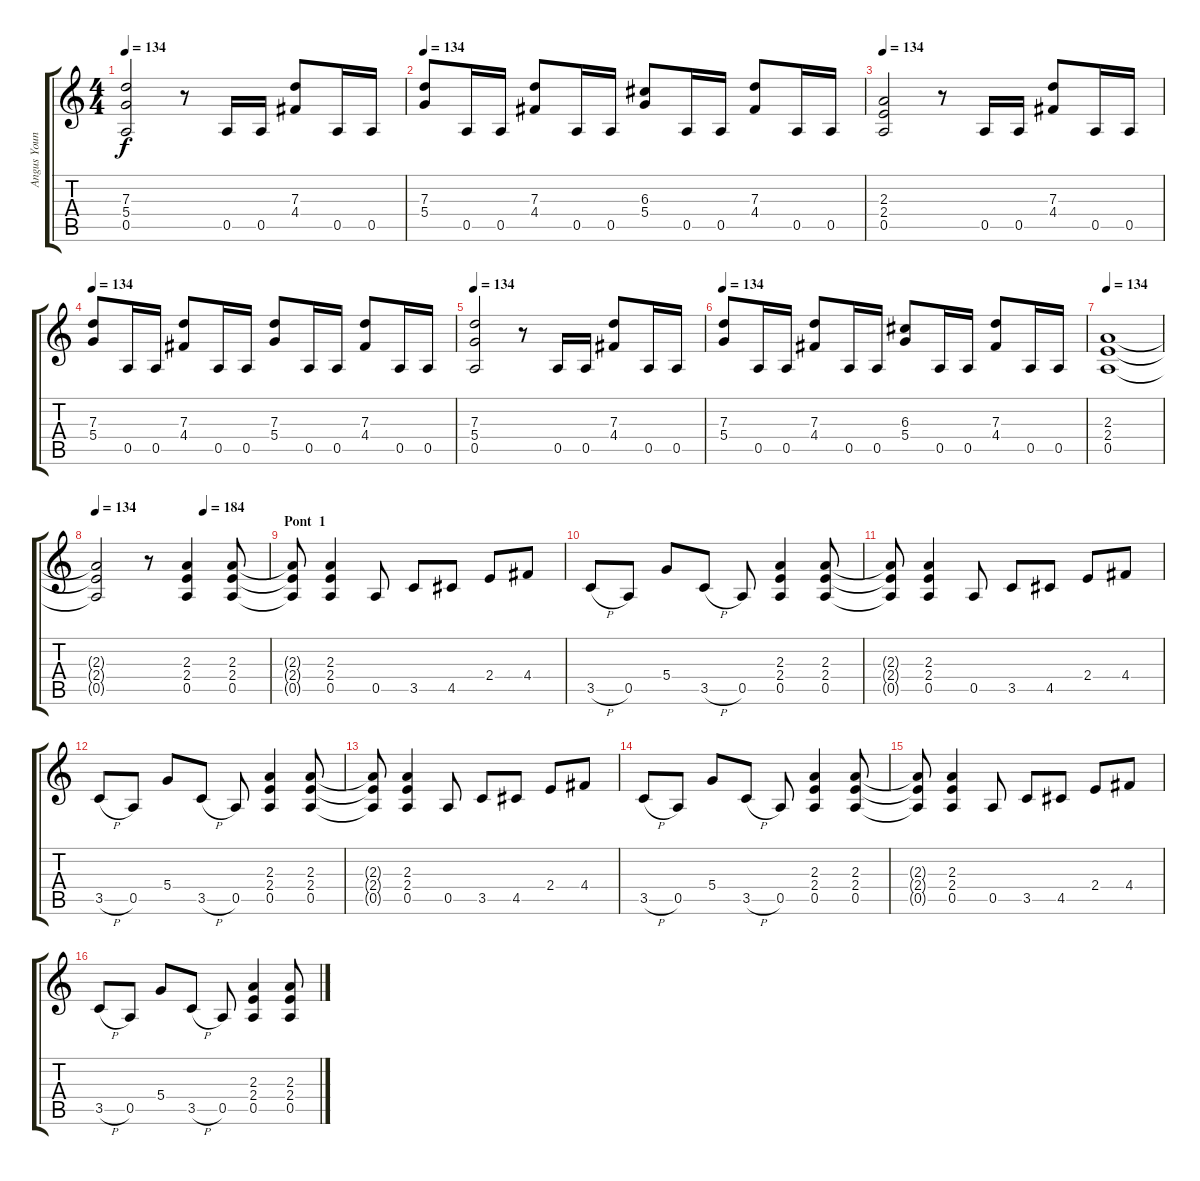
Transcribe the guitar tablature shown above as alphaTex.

\track ("Angus Young" "Angus Youn") {instrument distortionguitar}
\staff {score tabs}
\tuning (E4 B3 G3 D3 A2 E2) {hide}
\ts (4 4)
\tempo 134
\clef g2
\ks c
(7.3 5.4 0.5).2{dy f} r.8 0.5.16 0.5.16 (7.3 4.4).8 0.5.16 0.5.16 |
\tempo 134
(7.3 5.4).8 0.5.16 0.5.16 (7.3 4.4).8 0.5.16 0.5.16 (6.3 5.4).8 0.5.16 0.5.16 (7.3 4.4).8 0.5.16 0.5.16 |
\tempo 134
(2.3 2.4 0.5).2 r.8 0.5.16 0.5.16 (7.3 4.4).8 0.5.16 0.5.16 |
\tempo 134
(7.3 5.4).8 0.5.16 0.5.16 (7.3 4.4).8 0.5.16 0.5.16 (7.3 5.4).8 0.5.16 0.5.16 (7.3 4.4).8 0.5.16 0.5.16 |
\tempo 134
(7.3 5.4 0.5).2 r.8 0.5.16 0.5.16 (7.3 4.4).8 0.5.16 0.5.16 |
\tempo 134
(7.3 5.4).8 0.5.16 0.5.16 (7.3 4.4).8 0.5.16 0.5.16 (6.3 5.4).8 0.5.16 0.5.16 (7.3 4.4).8 0.5.16 0.5.16 |
\tempo 134
(2.3 2.4 0.5).1 |
\tempo 134
\tempo (184 0.625)
(2.3{t} 2.4{t} 0.5{t}).2 r.8 (2.3 2.4 0.5).4 (2.3 2.4 0.5).8 |
\section ("" "Pont  1")
(2.3{t} 2.4{t} 0.5{t}).8 (2.3 2.4 0.5).4 0.5.8 3.5.8 4.5.8 2.4.8 4.4.8 |
3.5{h}.8 0.5.8 5.4.8 3.5{h}.8 0.5.8 (2.3 2.4 0.5).4 (2.3 2.4 0.5).8 |
(2.3{t} 2.4{t} 0.5{t}).8 (2.3 2.4 0.5).4 0.5.8 3.5.8 4.5.8 2.4.8 4.4.8 |
3.5{h}.8 0.5.8 5.4.8 3.5{h}.8 0.5.8 (2.3 2.4 0.5).4 (2.3 2.4 0.5).8 |
(2.3{t} 2.4{t} 0.5{t}).8 (2.3 2.4 0.5).4 0.5.8 3.5.8 4.5.8 2.4.8 4.4.8 |
3.5{h}.8 0.5.8 5.4.8 3.5{h}.8 0.5.8 (2.3 2.4 0.5).4 (2.3 2.4 0.5).8 |
(2.3{t} 2.4{t} 0.5{t}).8 (2.3 2.4 0.5).4 0.5.8 3.5.8 4.5.8 2.4.8 4.4.8 |
3.5{h}.8 0.5.8 5.4.8 3.5{h}.8 0.5.8 (2.3 2.4 0.5).4 (2.3 2.4 0.5).8
